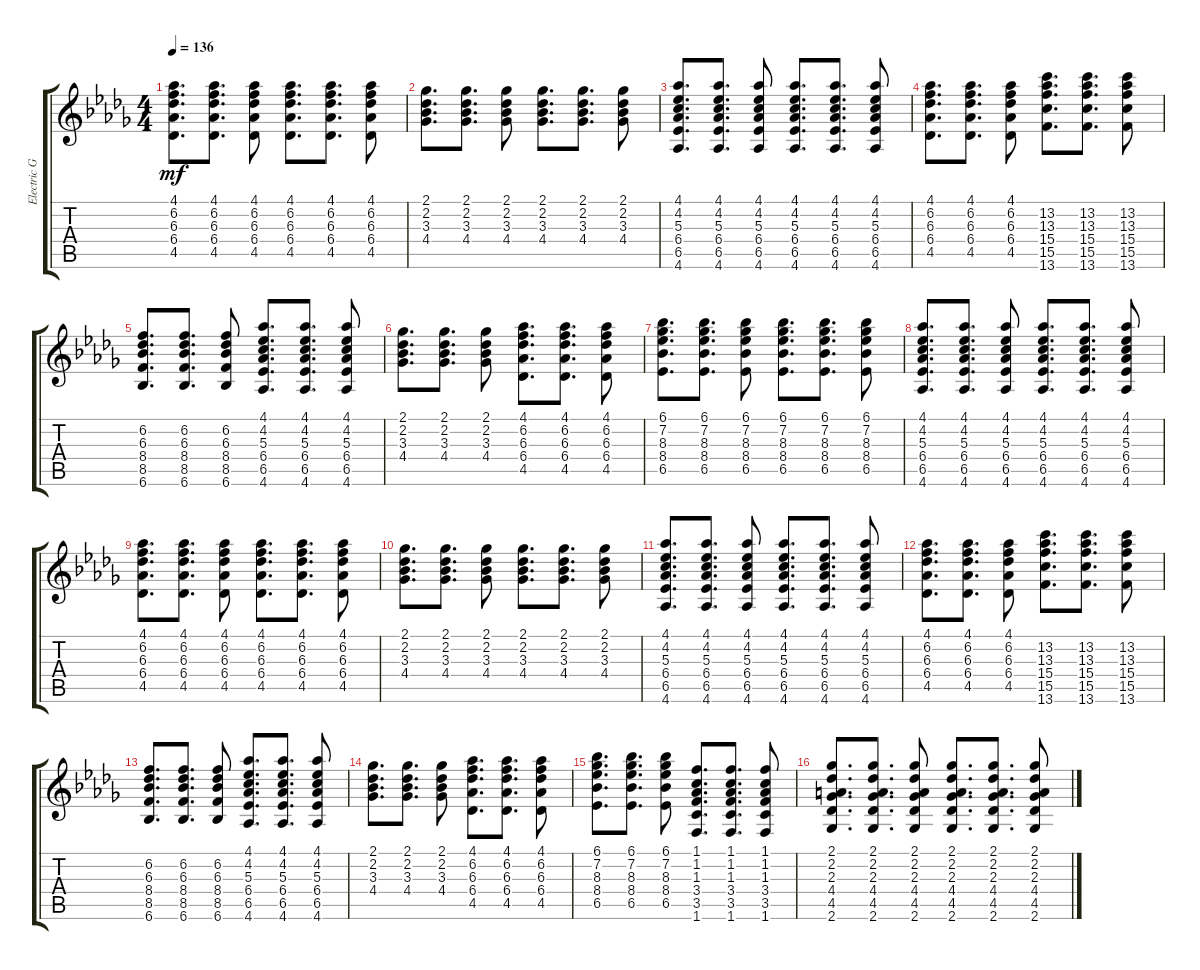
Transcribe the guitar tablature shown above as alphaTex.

\track ("Electric Guitar 2" "Electric G") {instrument distortionguitar}
\staff {score tabs}
\tuning (E4 B3 G3 D3 A2 E2) {hide}
\ts (4 4)
\tempo 136
\clef g2
\ks db
(4.1 6.2 6.3 6.4 4.5).8{d dy mf} (4.1 6.2 6.3 6.4 4.5).8{d} (4.1 6.2 6.3 6.4 4.5).8 (4.1 6.2 6.3 6.4 4.5).8{d} (4.1 6.2 6.3 6.4 4.5).8{d} (4.1 6.2 6.3 6.4 4.5).8 |
(2.1 2.2 3.3 4.4).8{d} (2.1 2.2 3.3 4.4).8{d} (2.1 2.2 3.3 4.4).8 (2.1 2.2 3.3 4.4).8{d} (2.1 2.2 3.3 4.4).8{d} (2.1 2.2 3.3 4.4).8 |
(4.1 4.2 5.3 6.4 6.5 4.6).8{d} (4.1 4.2 5.3 6.4 6.5 4.6).8{d} (4.1 4.2 5.3 6.4 6.5 4.6).8 (4.1 4.2 5.3 6.4 6.5 4.6).8{d} (4.1 4.2 5.3 6.4 6.5 4.6).8{d} (4.1 4.2 5.3 6.4 6.5 4.6).8 |
(4.1 6.2 6.3 6.4 4.5).8{d} (4.1 6.2 6.3 6.4 4.5).8{d} (4.1 6.2 6.3 6.4 4.5).8 (13.2 13.3 15.4 15.5 13.6).8{d} (13.2 13.3 15.4 15.5 13.6).8{d} (13.2 13.3 15.4 15.5 13.6).8 |
(6.2 6.3 8.4 8.5 6.6).8{d} (6.2 6.3 8.4 8.5 6.6).8{d} (6.2 6.3 8.4 8.5 6.6).8 (4.1 4.2 5.3 6.4 6.5 4.6).8{d} (4.1 4.2 5.3 6.4 6.5 4.6).8{d} (4.1 4.2 5.3 6.4 6.5 4.6).8 |
(2.1 2.2 3.3 4.4).8{d} (2.1 2.2 3.3 4.4).8{d} (2.1 2.2 3.3 4.4).8 (4.1 6.2 6.3 6.4 4.5).8{d} (4.1 6.2 6.3 6.4 4.5).8{d} (4.1 6.2 6.3 6.4 4.5).8 |
(6.1 7.2 8.3 8.4 6.5).8{d} (6.1 7.2 8.3 8.4 6.5).8{d} (6.1 7.2 8.3 8.4 6.5).8 (6.1 7.2 8.3 8.4 6.5).8{d} (6.1 7.2 8.3 8.4 6.5).8{d} (6.1 7.2 8.3 8.4 6.5).8 |
(4.1 4.2 5.3 6.4 6.5 4.6).8{d} (4.1 4.2 5.3 6.4 6.5 4.6).8{d} (4.1 4.2 5.3 6.4 6.5 4.6).8 (4.1 4.2 5.3 6.4 6.5 4.6).8{d} (4.1 4.2 5.3 6.4 6.5 4.6).8{d} (4.1 4.2 5.3 6.4 6.5 4.6).8 |
(4.1 6.2 6.3 6.4 4.5).8{d} (4.1 6.2 6.3 6.4 4.5).8{d} (4.1 6.2 6.3 6.4 4.5).8 (4.1 6.2 6.3 6.4 4.5).8{d} (4.1 6.2 6.3 6.4 4.5).8{d} (4.1 6.2 6.3 6.4 4.5).8 |
(2.1 2.2 3.3 4.4).8{d} (2.1 2.2 3.3 4.4).8{d} (2.1 2.2 3.3 4.4).8 (2.1 2.2 3.3 4.4).8{d} (2.1 2.2 3.3 4.4).8{d} (2.1 2.2 3.3 4.4).8 |
(4.1 4.2 5.3 6.4 6.5 4.6).8{d} (4.1 4.2 5.3 6.4 6.5 4.6).8{d} (4.1 4.2 5.3 6.4 6.5 4.6).8 (4.1 4.2 5.3 6.4 6.5 4.6).8{d} (4.1 4.2 5.3 6.4 6.5 4.6).8{d} (4.1 4.2 5.3 6.4 6.5 4.6).8 |
(4.1 6.2 6.3 6.4 4.5).8{d} (4.1 6.2 6.3 6.4 4.5).8{d} (4.1 6.2 6.3 6.4 4.5).8 (13.2 13.3 15.4 15.5 13.6).8{d} (13.2 13.3 15.4 15.5 13.6).8{d} (13.2 13.3 15.4 15.5 13.6).8 |
(6.2 6.3 8.4 8.5 6.6).8{d} (6.2 6.3 8.4 8.5 6.6).8{d} (6.2 6.3 8.4 8.5 6.6).8 (4.1 4.2 5.3 6.4 6.5 4.6).8{d} (4.1 4.2 5.3 6.4 6.5 4.6).8{d} (4.1 4.2 5.3 6.4 6.5 4.6).8 |
(2.1 2.2 3.3 4.4).8{d} (2.1 2.2 3.3 4.4).8{d} (2.1 2.2 3.3 4.4).8 (4.1 6.2 6.3 6.4 4.5).8{d} (4.1 6.2 6.3 6.4 4.5).8{d} (4.1 6.2 6.3 6.4 4.5).8 |
(6.1 7.2 8.3 8.4 6.5).8{d} (6.1 7.2 8.3 8.4 6.5).8{d} (6.1 7.2 8.3 8.4 6.5).8 (1.1 1.2 1.3 3.4 3.5 1.6).8{d} (1.1 1.2 1.3 3.4 3.5 1.6).8{d} (1.1 1.2 1.3 3.4 3.5 1.6).8 |
(2.1 2.2 2.3 4.4 4.5 2.6).8{d} (2.1 2.2 2.3 4.4 4.5 2.6).8{d} (2.1 2.2 2.3 4.4 4.5 2.6).8 (2.1 2.2 2.3 4.4 4.5 2.6).8{d} (2.1 2.2 2.3 4.4 4.5 2.6).8{d} (2.1 2.2 2.3 4.4 4.5 2.6).8
